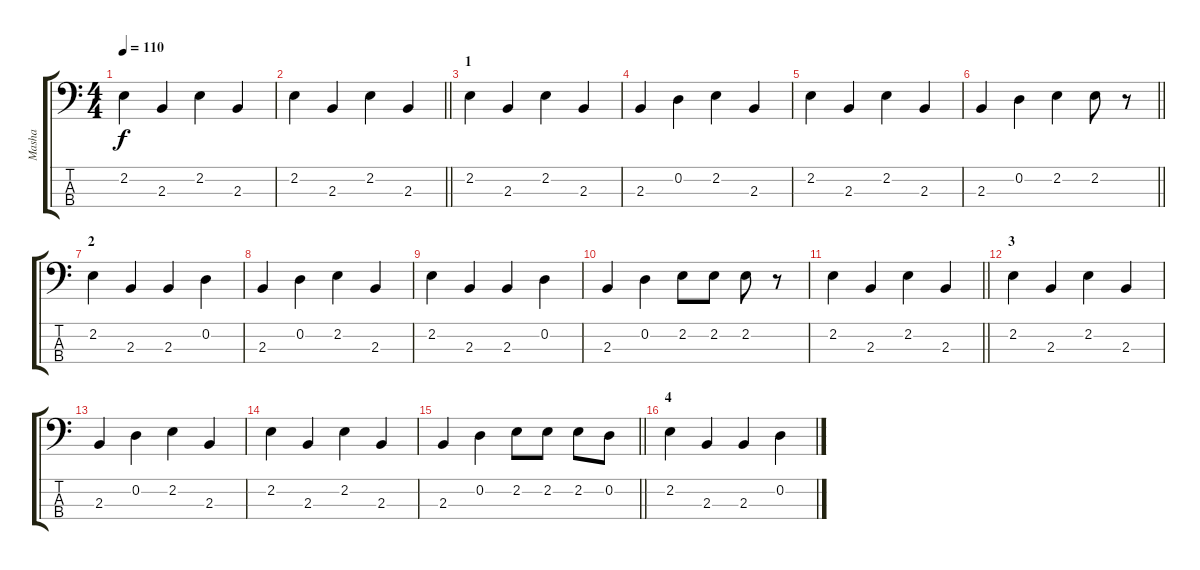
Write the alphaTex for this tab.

\track ("Masha" "Masha") {instrument acousticbass}
\staff {score tabs}
\tuning (G2 D2 A1 E1) {hide}
\ts (4 4)
\tempo 110
\clef f4
\ks c
2.2.4{dy f instrument acousticbass} 2.3.4 2.2.4 2.3.4 |
\barLineRight lightlight
2.2.4 2.3.4 2.2.4 2.3.4 |
\section ("" "1")
2.2.4 2.3.4 2.2.4 2.3.4 |
2.3.4 0.2.4 2.2.4 2.3.4 |
2.2.4 2.3.4 2.2.4 2.3.4 |
\barLineRight lightlight
2.3.4 0.2.4 2.2.4 2.2.8 r.8 |
\section ("" "2")
2.2.4 2.3.4 2.3.4 0.2.4 |
2.3.4 0.2.4 2.2.4 2.3.4 |
2.2.4 2.3.4 2.3.4 0.2.4 |
2.3.4 0.2.4 2.2.8 2.2.8 2.2.8 r.8 |
\barLineRight lightlight
2.2.4 2.3.4 2.2.4 2.3.4 |
\section ("" "3")
2.2.4 2.3.4 2.2.4 2.3.4 |
2.3.4 0.2.4 2.2.4 2.3.4 |
2.2.4 2.3.4 2.2.4 2.3.4 |
\barLineRight lightlight
2.3.4 0.2.4 2.2.8 2.2.8 2.2.8 0.2.8 |
\section ("" "4")
2.2.4 2.3.4 2.3.4 0.2.4
